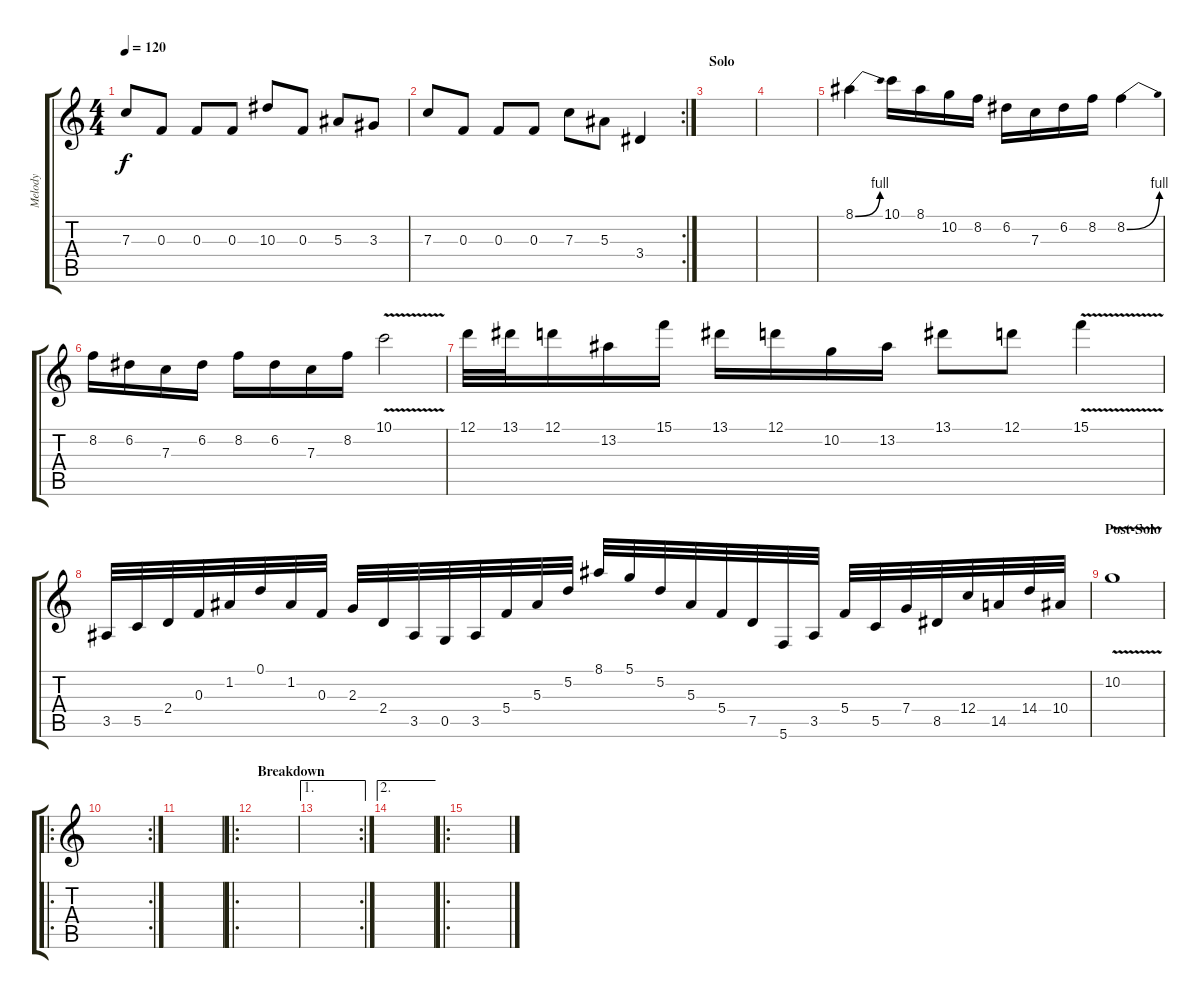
\track ("Melody" "Melody") {instrument distortionguitar}
\staff {score tabs}
\tuning (D4 A3 F3 C3 G2 C2) {hide}
\ts (4 4)
\tempo 120
\clef g2
\ks c
7.3.8{dy f} 0.3.8 0.3.8 0.3.8 10.3.8 0.3.8 5.3.8 3.3.8 |
\rc 2
7.3.8 0.3.8 0.3.8 0.3.8 7.3.8 5.3.8 3.4.4 |
\section ("" "Solo")
|
|
8.1{be (bend 0 0 60 4)}.4{volume 16} 10.1.16 8.1.16 10.2.16 8.2.16 6.2.16 7.3.16 6.2.16 8.2.16 8.2{be (bend 0 0 60 4)}.4 |
8.2.16 6.2.16 7.3.16 6.2.16 8.2.16 6.2.16 7.3.16 8.2.16 10.1{v}.2 |
12.1.32 13.1.32 12.1.16 13.2.16 15.1.16 13.1.16 12.1.16 10.2.16 13.2.16 13.1.8 12.1.8 15.1{v}.4 |
3.5.32 5.5.32 2.4.32 0.3.32 1.2.32 0.1.32 1.2.32 0.3.32 2.3.32 2.4.32 3.5.32 0.5.32 3.5.32 5.4.32 5.3.32 5.2.32 8.1.32 5.1.32 5.2.32 5.3.32 5.4.32 7.5.32 5.6.32 3.5.32 5.4.32 5.5.32 7.4.32 8.5.32 12.4.32 14.5.32 14.4.32 10.4.32 |
\section ("" "Post-Solo")
10.2{v}.1 |
\ro
\rc 2
|
|
\ro
\section ("" "Breakdown")
|
\ae 1
\rc 2
|
\ae 2
|
\ro
